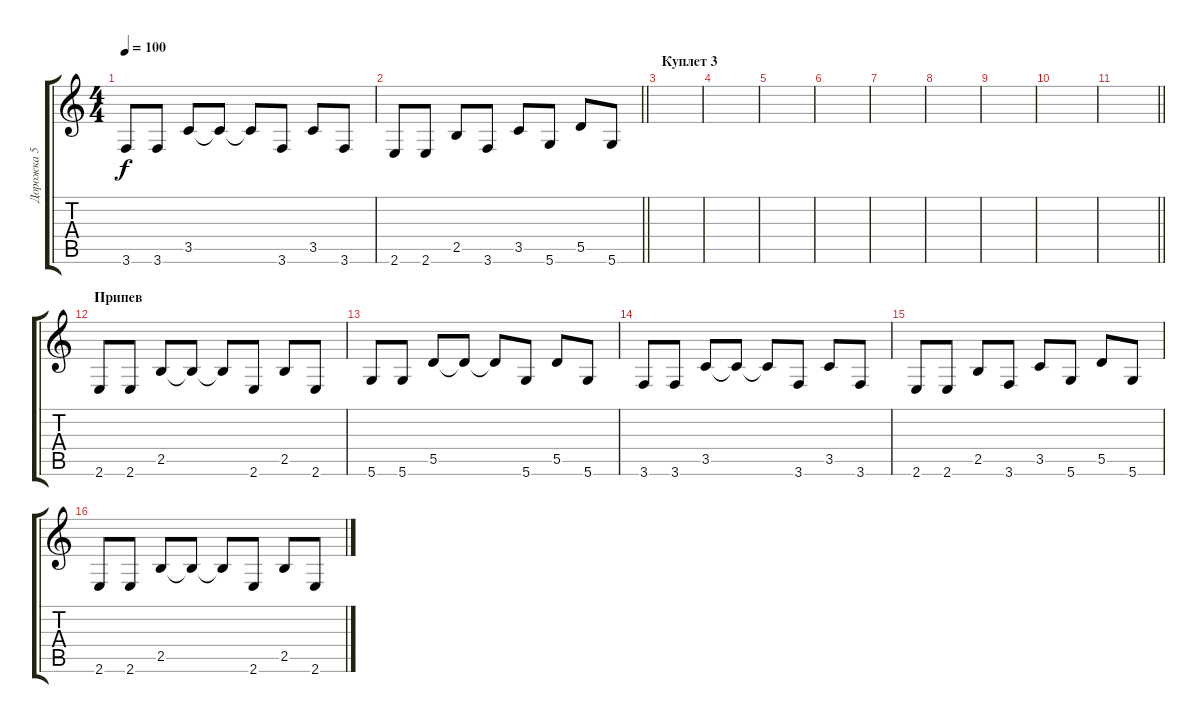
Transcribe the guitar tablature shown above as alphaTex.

\track ("Дорожка 5" "Дорожка 5") {instrument distortionguitar}
\staff {score tabs}
\tuning (E4 B3 G3 D3 A2 D2) {hide}
\ts (4 4)
\tempo 100
\clef g2
\ks c
3.6.8{dy f} 3.6.8 3.5.8 3.5{t}.8 3.5{t}.8 3.6.8 3.5.8 3.6.8 |
\barLineRight lightlight
2.6.8 2.6.8 2.5.8 3.6.8 3.5.8 5.6.8 5.5.8 5.6.8 |
\section ("" "Куплет 3")
|
|
|
|
|
|
|
|
\barLineRight lightlight
|
\section ("" "Припев")
2.6.8 2.6.8 2.5.8 2.5{t}.8 2.5{t}.8 2.6.8 2.5.8 2.6.8 |
5.6.8 5.6.8 5.5.8 5.5{t}.8 5.5{t}.8 5.6.8 5.5.8 5.6.8 |
3.6.8 3.6.8 3.5.8 3.5{t}.8 3.5{t}.8 3.6.8 3.5.8 3.6.8 |
2.6.8 2.6.8 2.5.8 3.6.8 3.5.8 5.6.8 5.5.8 5.6.8 |
2.6.8 2.6.8 2.5.8 2.5{t}.8 2.5{t}.8 2.6.8 2.5.8 2.6.8
